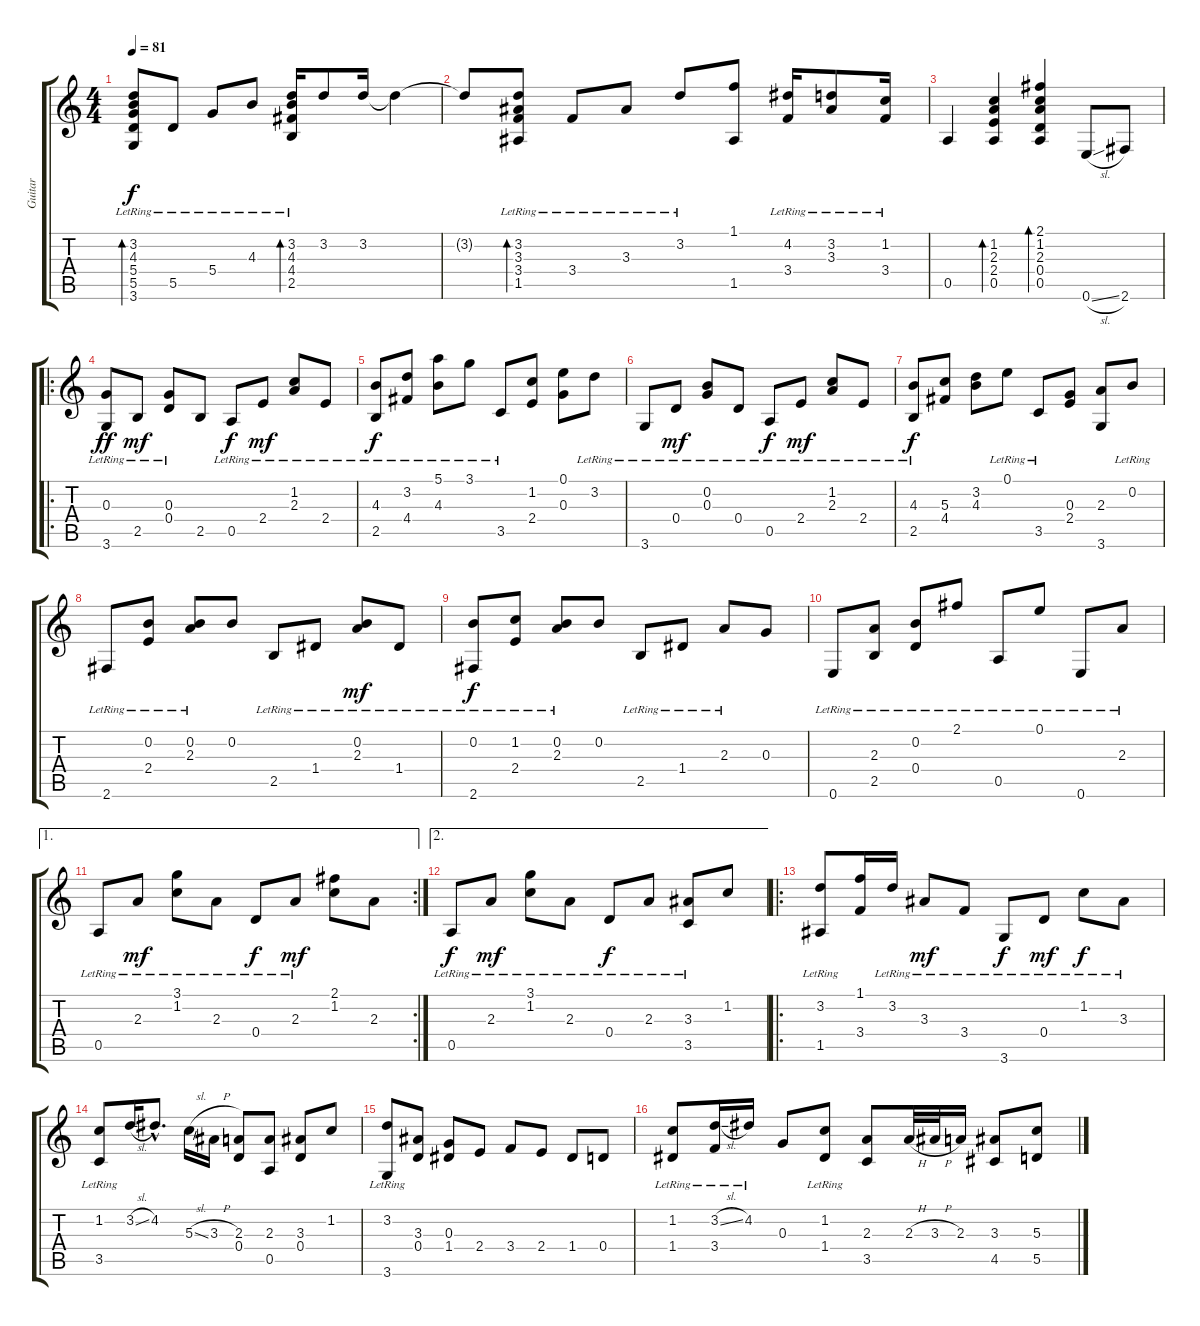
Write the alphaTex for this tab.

\track ("Guitar" "Guitar") {instrument acousticguitarsteel}
\staff {score tabs}
\tuning (E4 B3 G3 D3 A2 E2) {hide}
\ts (4 4)
\tempo 81
\clef g2
\ks c
(3.2{lr} 4.3{lr} 5.4{lr} 5.5{lr} 3.6{lr}).8{bd 240 dy f instrument acousticguitarsteel} 5.5{lr}.8 5.4{lr}.8 4.3{lr}.8 (3.2{lr} 4.3{lr} 4.4{lr} 2.5{lr}).16{bd 240} 3.2.8 3.2.16 3.2{t}.4 |
3.2{t}.8 (3.2{lr} 3.3{lr} 3.4{lr} 1.5{lr}).8{bd 240} 3.4{lr}.8 3.3{lr}.8 3.2{lr}.8 (1.1 1.5).8 (4.2 3.4{lr}).16 (3.2 3.3{lr}).8 (1.2{lr} 3.4{lr}).16 |
0.5.4 (1.2 2.3 2.4 0.5).4{bd 120} (2.1 1.2 2.3 0.4 0.5).4{bd 240} 0.6{sl}.8 2.6.8 |
\ro
(0.3{lr} 3.6{lr}).8{dy ff} 2.5{lr}.8{dy mf} (0.3{lr} 0.4{lr}).8 2.5.8 0.5{lr}.8{dy f} 2.4{lr}.8{dy mf} (1.2{lr} 2.3{lr}).8 2.4{lr}.8 |
(4.3{lr} 2.5{lr}).8{dy f} (3.2{lr} 4.4{lr}).8 (5.1 4.3{lr}).8 3.1{lr}.8 3.5{lr}.8 (1.2 2.4).8 (0.1 0.3).8 3.2{lr}.8 |
3.6{lr}.8 0.4{lr}.8{dy mf} (0.2{lr} 0.3{lr}).8 0.4{lr}.8 0.5{lr}.8{dy f} 2.4{lr}.8{dy mf} (1.2{lr} 2.3{lr}).8 2.4{lr}.8 |
(4.3{lr} 2.5{lr}).8{dy f} (5.3 4.4).8 (3.2 4.3).8 0.1{lr}.8 3.5{lr}.8 (0.3 2.4).8 (2.3 3.6).8 0.2{lr}.8 |
2.6{lr}.8 (0.2 2.4{lr}).8 (0.2 2.3{lr}).8 0.2.8 2.5{lr}.8 1.4{lr}.8 (0.2{lr} 2.3{lr}).8{dy mf} 1.4{lr}.8 |
(0.2 2.6{lr}).8{dy f} (1.2 2.4{lr}).8 (0.2 2.3{lr}).8 0.2.8 2.5{lr}.8 1.4{lr}.8 2.3{lr}.8 0.3.8 |
0.6{lr}.8 (2.3{lr} 2.5).8 (0.2{lr} 0.4).8 2.1{lr}.8 0.5{lr}.8 0.1{lr}.8 0.6{lr}.8 2.3{lr}.8 |
\ae 1
\rc 2
0.5{lr}.8 2.3{lr}.8{dy mf} (3.1{lr} 1.2{lr}).8 2.3{lr}.8 0.4{lr}.8{dy f} 2.3{lr}.8{dy mf} (2.1 1.2).8 2.3.8 |
\ae 2
0.5{lr}.8{dy f} 2.3{lr}.8{dy mf} (3.1{lr} 1.2{lr}).8 2.3{lr}.8 0.4{lr}.8{dy f} 2.3{lr}.8 (3.3 3.5{lr}).8 1.2.8 |
\ro
(3.2 1.5{lr}).8 (1.1 3.4).16 3.2{lr}.16 3.3{lr}.8{dy mf} 3.4{lr}.8 3.6{lr}.8{dy f} 0.4{lr}.8{dy mf} 1.2{lr}.8{dy f} 3.3{lr}.8 |
(1.2 3.5{lr}).8 3.2{sl}.16 4.2{hac}.8{d} 5.3{sl}.16 3.3{h}.16 (2.3 0.4).8 (2.3 0.5).8 (3.3 0.4).8 1.2.8 |
(3.2 3.6{lr}).8 (3.3 0.4).8 (0.3 1.4).8 2.4.8 3.4.8 2.4.8 1.4.8 0.4.8 |
(1.2{lr} 1.4).8 (3.2{sl} 3.4{lr}).16 4.2{lr}.16 0.3.8 (1.2{lr} 1.4).8 (2.3 3.5).8 2.3{h}.32 3.3{h}.32 2.3.16 (3.3 4.5).8 (5.3 5.5).8
